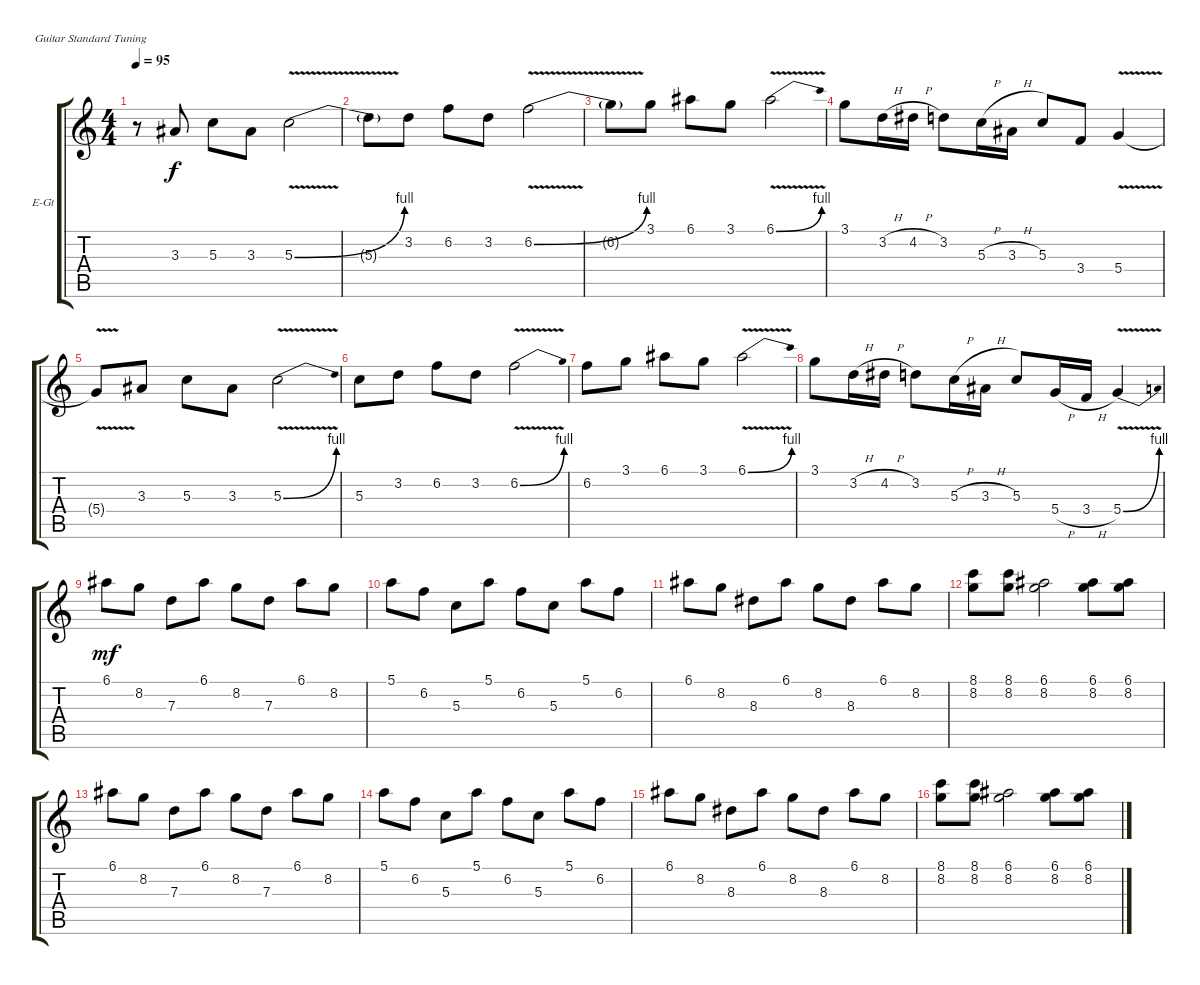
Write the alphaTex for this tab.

\defaultSystemsLayout 4
\bracketExtendMode groupsimilarinstruments
\firstSystemTrackNameOrientation horizontal
\otherSystemsTrackNameOrientation horizontal
\track ("Electric Guitar" "E-Gt") {instrument electricguitarclean}
\staff {score tabs}
\tuning (E4 B3 G3 D3 A2 E2)
\ts (4 4)
\tempo 95
\clef g2
\ks c
r.8{dy mf} 3.3.8{dy f} 5.3.8 3.3.8 5.3{be (bend 0 0 30.599999999999998 4) v}.2 |
5.3{t}.8 3.2.8 6.2.8 3.2.8 6.2{be (bend 0 0 30 4) v}.2 |
6.2{t}.8 3.1.8 6.1.8 3.1.8 6.1{be (bend 0 0 29.4 4) v}.2 |
3.1.8 3.2{h}.16 4.2{h}.16 3.2.8 5.3{h}.16 3.3{h}.16 5.3.8 3.4.8 5.4{v}.4 |
5.4{t}.8 3.3.8 5.3.8 3.3.8 5.3{be (bend 0 0 30.599999999999998 4) v}.2 |
5.3.8 3.2.8 6.2.8 3.2.8 6.2{be (bend 0 0 30 4) v}.2 |
6.2.8 3.1.8 6.1.8 3.1.8 6.1{be (bend 0 0 29.4 4) v}.2 |
3.1.8 3.2{h}.16 4.2{h}.16 3.2.8 5.3{h}.16 3.3{h}.16 5.3.8 5.4{h}.16 3.4{h}.16 5.4{be (bend 0 0 30 4) v}.4 |
6.1.8{dy mf} 8.2.8 7.3.8 6.1.8 8.2.8 7.3.8 6.1.8 8.2.8 |
5.1.8 6.2.8 5.3.8 5.1.8 6.2.8 5.3.8 5.1.8 6.2.8 |
6.1.8 8.2.8 8.3.8 6.1.8 8.2.8 8.3.8 6.1.8 8.2.8 |
(8.1 8.2).8 (8.1 8.2).8 (6.1 8.2).2 (6.1 8.2).8 (6.1 8.2).8 |
6.1.8 8.2.8 7.3.8 6.1.8 8.2.8 7.3.8 6.1.8 8.2.8 |
5.1.8 6.2.8 5.3.8 5.1.8 6.2.8 5.3.8 5.1.8 6.2.8 |
6.1.8 8.2.8 8.3.8 6.1.8 8.2.8 8.3.8 6.1.8 8.2.8 |
(8.1 8.2).8 (8.1 8.2).8 (6.1 8.2).2 (6.1 8.2).8 (6.1 8.2).8
